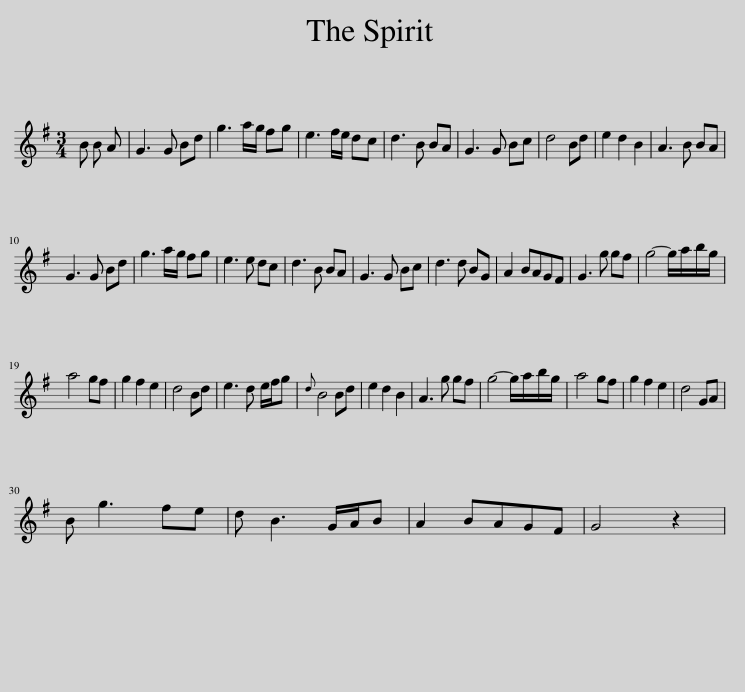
X:1
L:1/8
M:3/4
I:linebreak $
K:G
V:1 treble
V:1
 B B A | G3 G Bd | g3 a/g/ fg | e3 f/e/ dc | d3 B BA | %5
 G3 G Bc | d4 Bd | e2 d2 B2 | A3 B BA |$ G3 G Bd | %10
 g3 a/g/ fg | e3 e dc | d3 B BA | G3 G Bc | d3 d BG | %15
 A2 BAGF | G3 g gf | g4- g/a/b/g/ |$ a4 gf | g2 f2 e2 | %20
 d4 Bd | e3 d e/f/g |{d} B4 Bd | e2 d2 B2 | A3 g gf | %25
 g4- g/a/b/g/ | a4 gf | g2 f2 e2 | d4 GA |$ B g3 fe | %30
 d B3 G/A/B | A2 BAGF | G4 z2 | %33
